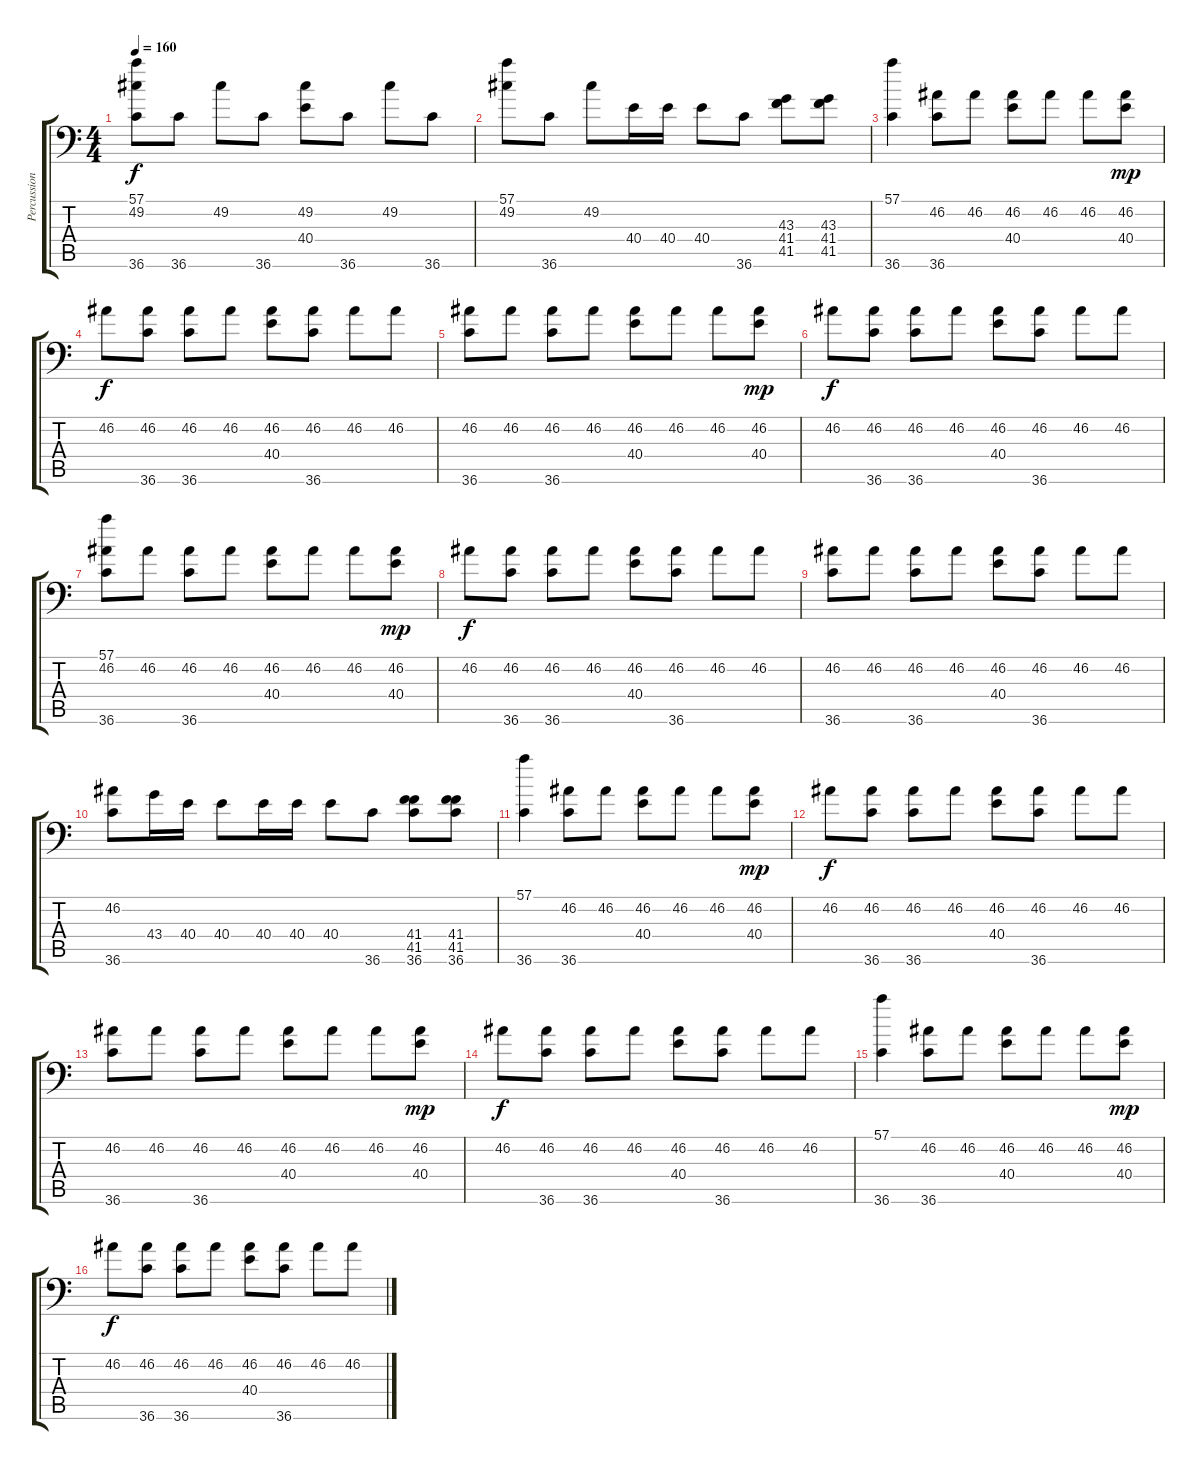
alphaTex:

\track ("Percussion" "Percussion") {instrument acousticgrandpiano}
\staff {score tabs}
\tuning (C-1 C-1 C-1 C-1 C-1 C-1) {hide}
\ts (4 4)
\tempo 160
\clef f4
\ks c
(57.1 49.2 36.6).8{dy f} 36.6.8 49.2.8 36.6.8 (49.2 40.4).8 36.6.8 49.2.8 36.6.8 |
(57.1 49.2).8 36.6.8 49.2.8 40.4.16 40.4.16 40.4.8 36.6.8 (43.3 41.4 41.5).8 (43.3 41.4 41.5).8 |
(57.1 36.6).4 (46.2 36.6).8 46.2.8 (46.2 40.4).8 46.2.8 46.2.8 (46.2 40.4).8{dy mp} |
46.2.8{dy f} (46.2 36.6).8 (46.2 36.6).8 46.2.8 (46.2 40.4).8 (46.2 36.6).8 46.2.8 46.2.8 |
(46.2 36.6).8 46.2.8 (46.2 36.6).8 46.2.8 (46.2 40.4).8 46.2.8 46.2.8 (46.2 40.4).8{dy mp} |
46.2.8{dy f} (46.2 36.6).8 (46.2 36.6).8 46.2.8 (46.2 40.4).8 (46.2 36.6).8 46.2.8 46.2.8 |
(57.1 46.2 36.6).8 46.2.8 (46.2 36.6).8 46.2.8 (46.2 40.4).8 46.2.8 46.2.8 (46.2 40.4).8{dy mp} |
46.2.8{dy f} (46.2 36.6).8 (46.2 36.6).8 46.2.8 (46.2 40.4).8 (46.2 36.6).8 46.2.8 46.2.8 |
(46.2 36.6).8 46.2.8 (46.2 36.6).8 46.2.8 (46.2 40.4).8 (46.2 36.6).8 46.2.8 46.2.8 |
(46.2 36.6).8 43.4.16 40.4.16 40.4.8 40.4.16 40.4.16 40.4.8 36.6.8 (41.4 41.5 36.6).8 (41.4 41.5 36.6).8 |
(57.1 36.6).4 (46.2 36.6).8 46.2.8 (46.2 40.4).8 46.2.8 46.2.8 (46.2 40.4).8{dy mp} |
46.2.8{dy f} (46.2 36.6).8 (46.2 36.6).8 46.2.8 (46.2 40.4).8 (46.2 36.6).8 46.2.8 46.2.8 |
(46.2 36.6).8 46.2.8 (46.2 36.6).8 46.2.8 (46.2 40.4).8 46.2.8 46.2.8 (46.2 40.4).8{dy mp} |
46.2.8{dy f} (46.2 36.6).8 (46.2 36.6).8 46.2.8 (46.2 40.4).8 (46.2 36.6).8 46.2.8 46.2.8 |
(57.1 36.6).4 (46.2 36.6).8 46.2.8 (46.2 40.4).8 46.2.8 46.2.8 (46.2 40.4).8{dy mp} |
46.2.8{dy f} (46.2 36.6).8 (46.2 36.6).8 46.2.8 (46.2 40.4).8 (46.2 36.6).8 46.2.8 46.2.8
